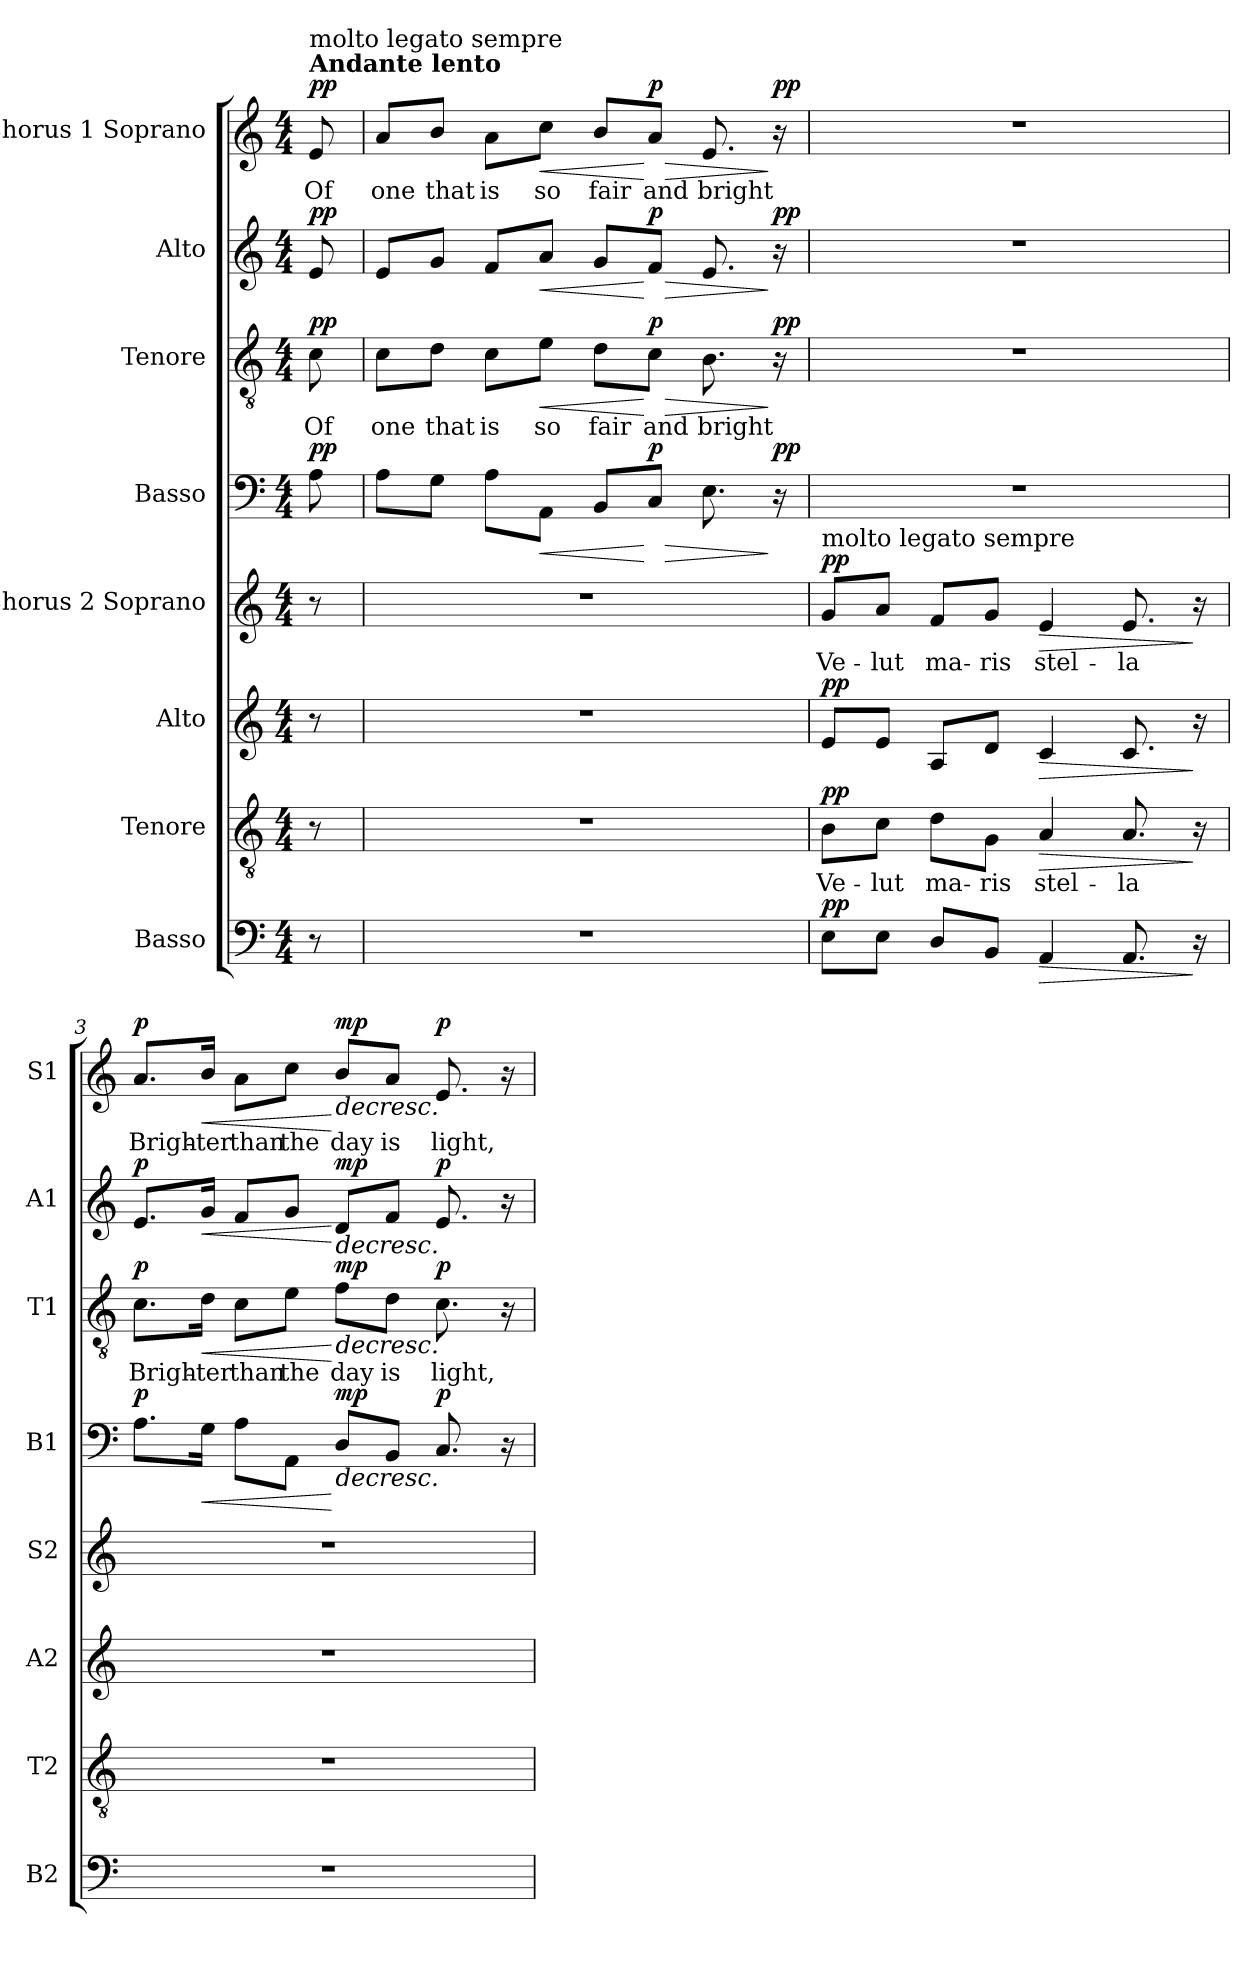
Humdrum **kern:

**kern	**dynam	**kern	**text	**dynam	**kern	**dynam	**kern	**text	**dynam	**kern	**dynam	**kern	**text	**dynam	**kern	**dynam	**kern	**text	**dynam
*part8	*part8	*part7	*part7	*part7	*part6	*part6	*part5	*part5	*part5	*part4	*part4	*part3	*part3	*part3	*part2	*part2	*part1	*part1	*part1
*staff8	*staff8	*staff7	*staff7	*staff7	*staff6	*staff6	*staff5	*staff5	*staff5	*staff4	*staff4	*staff3	*staff3	*staff3	*staff2	*staff2	*staff1	*staff1	*staff1
*I"Basso	*	*I"Tenore	*	*	*I"Alto	*	*I"Chorus 2 Soprano	*	*	*I"Basso	*	*I"Tenore	*	*	*I"Alto	*	*I"Chorus 1 Soprano	*	*
*I'B2	*	*I'T2	*	*	*I'A2	*	*I'S2	*	*	*I'B1	*	*I'T1	*	*	*I'A1	*	*I'S1	*	*
*clefF4	*	*clefGv2	*	*	*clefG2	*	*clefG2	*	*	*clefF4	*	*clefGv2	*	*	*clefG2	*	*clefG2	*	*
*k[]	*	*k[]	*	*	*k[]	*	*k[]	*	*	*k[]	*	*k[]	*	*	*k[]	*	*k[]	*	*
*M4/4	*	*M4/4	*	*	*M4/4	*	*M4/4	*	*	*M4/4	*	*M4/4	*	*	*M4/4	*	*M4/4	*	*
*MM36	*	*MM36	*	*	*MM36	*	*MM36	*	*	*MM36	*	*MM36	*	*	*MM36	*	*MM36	*	*
=	=	=	=	=	=	=	=	=	=	=	=	=	=	=	=	=	=	=	=
!	!	!	!	!	!	!	!	!	!	!	!	!	!	!	!	!	!LO:TX:a:B:t=Andante lento	!	!
!	!	!	!	!	!	!	!	!	!	!	!	!	!	!	!	!	!LO:TX:a:t=molto legato sempre	!	!
!	!	!	!	!	!	!	!	!	!	!	!LO:DY:a	!	!LO:LY:b	!LO:DY:a	!	!LO:DY:a	!	!LO:LY:b	!LO:DY:a
8r	.	8r	.	.	8r	.	8r	.	.	8A\	pp	8c\	Of	pp	8e/	pp	8e/	Of	pp
=1	=1	=1	=1	=1	=1	=1	=1	=1	=1	=1	=1	=1	=1	=1	=1	=1	=1	=1	=1
!	!	!	!	!	!	!	!	!	!	!	!	!	!LO:LY:b	!	!	!	!	!LO:LY:b	!
1r	.	1r	.	.	1r	.	1r	.	.	8A\L	.	8c\L	one	.	8e/L	.	8a/L	one	.
!	!	!	!	!	!	!	!	!	!	!	!	!	!LO:LY:b	!	!	!	!	!LO:LY:b	!
.	.	.	.	.	.	.	.	.	.	8G\J	.	8d\J	that	.	8g/J	.	8b/J	that	.
!	!	!	!	!	!	!	!	!	!	!	!	!	!LO:LY:b	!	!	!	!	!LO:LY:b	!
.	.	.	.	.	.	.	.	.	.	8A\L	.	8c\L	is	.	8f/L	.	8a\L	is	.
!	!	!	!	!	!	!	!	!	!	!	!LO:HP:b	!	!LO:LY:b	!LO:HP:b	!	!LO:HP:b	!	!LO:LY:b	!LO:HP:b
.	.	.	.	.	.	.	.	.	.	8AA\J	<	8e\J	so	<	8a/J	<	8cc\J	so	<
!	!	!	!	!	!	!	!	!	!	!	!	!	!LO:LY:b	!	!	!	!	!LO:LY:b	!
.	.	.	.	.	.	.	.	.	.	8BB/L	.	8d\L	fair	.	8g/L	.	8b/L	fair	.
!	!	!	!	!	!	!	!	!	!	!	!LO:HP:n=1:b	!	!LO:LY:b	!LO:HP:n=1:b	!	!LO:HP:n=1:b	!	!LO:LY:b	!LO:HP:n=1:b
!	!	!	!	!	!	!	!	!	!	!	!LO:DY:n=1:a	!	!	!LO:DY:n=1:a	!	!LO:DY:n=1:a	!	!	!LO:DY:n=1:a
.	.	.	.	.	.	.	.	.	.	8C/J	[ > p	8c\J	and	[ > p	8f/J	[ > p	8a/J	and	[ > p
!	!	!	!	!	!	!	!	!	!	!	!	!	!LO:LY:b	!	!	!	!	!LO:LY:b	!
.	.	.	.	.	.	.	.	.	.	8.E\	.	8.B\	bright	.	8.e/	.	8.e/	bright	.
!	!	!	!	!	!	!	!	!	!	!	!LO:DY:n=2:a	!	!	!LO:DY:n=2:a	!	!LO:DY:n=2:a	!	!	!LO:DY:n=2:a
.	.	.	.	.	.	.	.	.	.	16r	] pp	16r	.	] pp	16r	] pp	16r	.	] pp
=2	=2	=2	=2	=2	=2	=2	=2	=2	=2	=2	=2	=2	=2	=2	=2	=2	=2	=2	=2
!	!	!	!	!	!	!	!LO:TX:a:t=molto legato sempre	!	!	!	!	!	!	!	!	!	!	!	!
!	!LO:DY:a	!	!LO:LY:b	!LO:DY:a	!	!LO:DY:a	!	!LO:LY:b	!LO:DY:a	!	!	!	!	!	!	!	!	!	!
8E\L	pp	8B\L	Ve-	pp	8e/L	pp	8g/L	Ve-	pp	1r	.	1r	.	.	1r	.	1r	.	.
!	!	!	!LO:LY:b	!	!	!	!	!LO:LY:b	!	!	!	!	!	!	!	!	!	!	!
8E\J	.	8c\J	-lut	.	8e/J	.	8a/J	-lut	.	.	.	.	.	.	.	.	.	.	.
!	!	!	!LO:LY:b	!	!	!	!	!LO:LY:b	!	!	!	!	!	!	!	!	!	!	!
8D/L	.	8d\L	ma-	.	8A/L	.	8f/L	ma-	.	.	.	.	.	.	.	.	.	.	.
!	!	!	!LO:LY:b	!	!	!	!	!LO:LY:b	!	!	!	!	!	!	!	!	!	!	!
8BB/J	.	8G\J	-ris	.	8d/J	.	8g/J	-ris	.	.	.	.	.	.	.	.	.	.	.
!	!LO:HP:b	!	!LO:LY:b	!LO:HP:b	!	!LO:HP:b	!	!LO:LY:b	!LO:HP:b	!	!	!	!	!	!	!	!	!	!
4AA/	>	4A/	stel-	>	4c/	>	4e/	stel-	>	.	.	.	.	.	.	.	.	.	.
!	!	!	!LO:LY:b	!	!	!	!	!LO:LY:b	!	!	!	!	!	!	!	!	!	!	!
8.AA/	.	8.A/	-la	.	8.c/	.	8.e/	-la	.	.	.	.	.	.	.	.	.	.	.
16r	]	16r	.	]	16r	]	16r	.	]	.	.	.	.	.	.	.	.	.	.
=3	=3	=3	=3	=3	=3	=3	=3	=3	=3	=3	=3	=3	=3	=3	=3	=3	=3	=3	=3
!	!	!	!	!	!	!	!	!	!	!	!LO:DY:a	!	!LO:LY:b	!LO:DY:a	!	!LO:DY:a	!	!LO:LY:b	!LO:DY:a
1r	.	1r	.	.	1r	.	1r	.	.	8.A\L	p	8.c\L	Brigh-	p	8.e/L	p	8.a/L	Brigh-	p
!	!	!	!	!	!	!	!	!	!	!	!LO:HP:b	!	!LO:LY:b	!LO:HP:b	!	!LO:HP:b	!	!LO:LY:b	!LO:HP:b
.	.	.	.	.	.	.	.	.	.	16G\Jk	<	16d\Jk	-ter	<	16g/Jk	<	16b/Jk	-ter	<
!	!	!	!	!	!	!	!	!	!	!	!	!	!LO:LY:b	!	!	!	!	!LO:LY:b	!
.	.	.	.	.	.	.	.	.	.	8A\L	.	8c\L	than	.	8f/L	.	8a\L	than	.
!	!	!	!	!	!	!	!	!	!	!	!	!	!LO:LY:b	!	!	!	!	!LO:LY:b	!
.	.	.	.	.	.	.	.	.	.	8AA\J	.	8e\J	the	.	8g/J	.	8cc\J	the	.
!	!	!	!	!	!	!	!	!	!	!	!LO:HP:n=1:b	!	!LO:LY:b	!LO:HP:n=1:b	!	!LO:HP:n=1:b	!	!LO:LY:b	!LO:HP:n=1:b
!	!	!	!	!	!	!	!	!	!	!	!LO:DY:n=1:a	!	!	!LO:DY:n=1:a	!	!LO:DY:n=1:a	!	!	!LO:DY:n=1:a
.	.	.	.	.	.	.	.	.	.	8D/L	[ > mp	8f\L	day	[ > mp	8d/L	[ > mp	8b/L	day	[ > mp
!	!	!	!	!	!	!	!	!	!	!	!	!	!LO:LY:b	!	!	!	!	!LO:LY:b	!
.	.	.	.	.	.	.	.	.	.	8BB/J	.	8d\J	is	.	8f/J	.	8a/J	is	.
!	!	!	!	!	!	!	!	!	!	!	!LO:DY:n=2:a	!	!LO:LY:b	!LO:DY:n=2:a	!	!LO:DY:n=2:a	!	!LO:LY:b	!LO:DY:n=2:a
.	.	.	.	.	.	.	.	.	.	8.C/	p	8.c\	light,	p	8.e/	p	8.e/	light,	p
.	.	.	.	.	.	.	.	.	.	16r	]	16r	.	]	16r	]	16r	.	]
=	=	=	=	=	=	=	=	=	=	=	=	=	=	=	=	=	=	=	=
*-	*-	*-	*-	*-	*-	*-	*-	*-	*-	*-	*-	*-	*-	*-	*-	*-	*-	*-	*-
